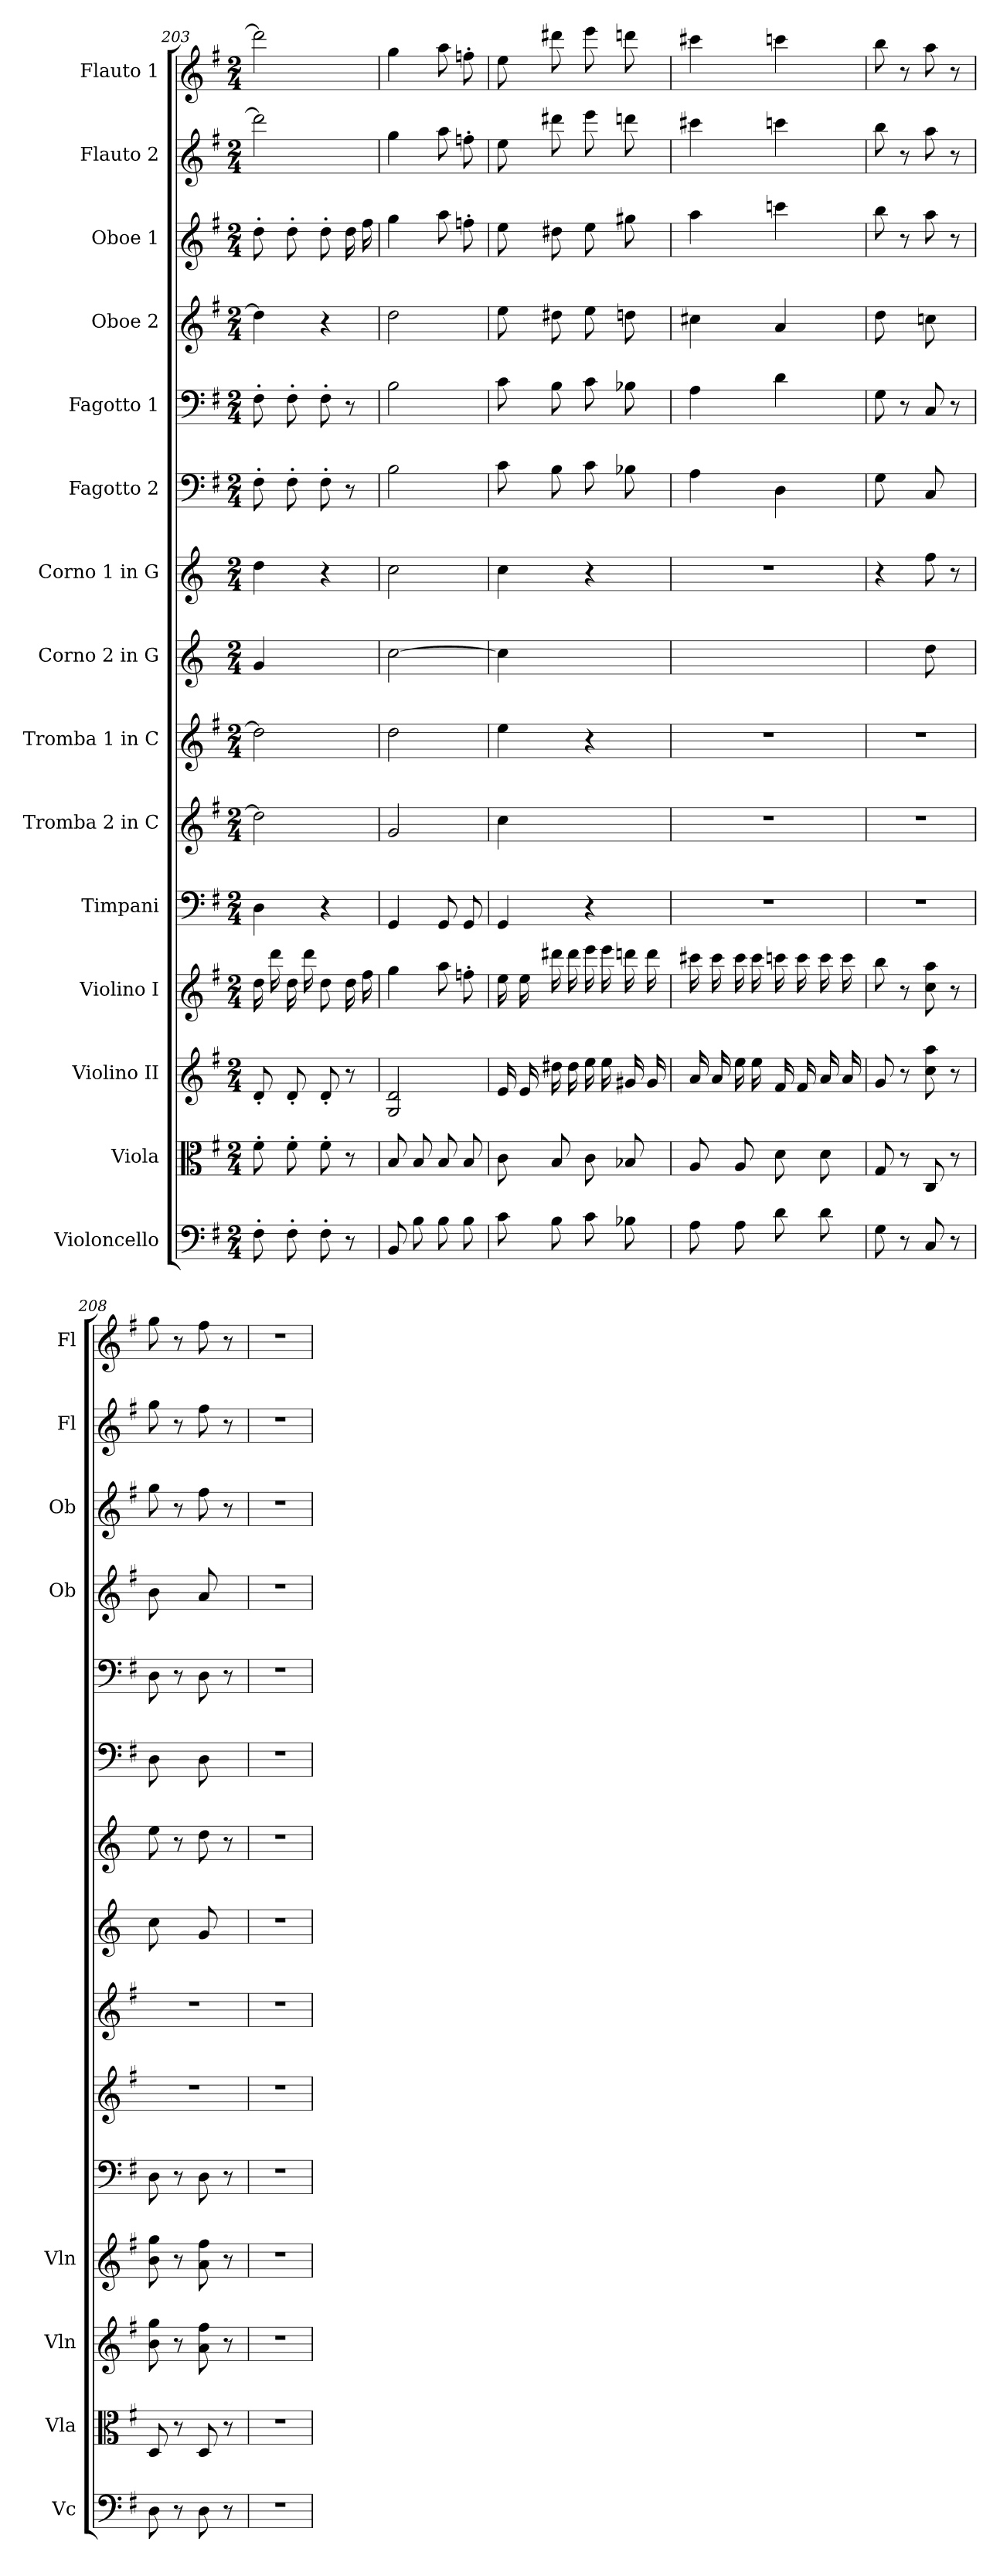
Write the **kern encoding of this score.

**kern	**kern	**kern	**kern	**kern	**kern	**kern	**kern	**kern	**kern	**kern	**kern	**kern	**kern	**kern
*part15	*part14	*part13	*part12	*part11	*part10	*part9	*part8	*part7	*part6	*part5	*part4	*part3	*part2	*part1
*staff15	*staff14	*staff13	*staff12	*staff11	*staff10	*staff9	*staff8	*staff7	*staff6	*staff5	*staff4	*staff3	*staff2	*staff1
*I"Violoncello	*I"Viola	*I"Violino II	*I"Violino I	*I"Timpani	*I"Tromba 2 in C	*I"Tromba 1 in C	*I"Corno 2 in G	*I"Corno 1 in G	*I"Fagotto 2	*I"Fagotto 1	*I"Oboe 2	*I"Oboe 1	*I"Flauto 2	*I"Flauto 1
*I'Vc	*I'Vla	*I'Vln	*I'Vln	*	*	*	*	*	*	*	*I'Ob	*I'Ob	*I'Fl	*I'Fl
*clefF4	*clefC3	*clefG2	*clefG2	*clefF4	*clefG2	*clefG2	*clefG2	*clefG2	*clefF4	*clefF4	*clefG2	*clefG2	*clefG2	*clefG2
*	*	*	*	*	*ITrd1c2	*ITrd1c2	*ITrd-4c-7	*ITrd-4c-7	*	*	*	*	*	*
*k[f#]	*k[f#]	*k[f#]	*k[f#]	*k[f#]	*k[b-]	*k[b-]	*k[f#]	*k[f#]	*k[f#]	*k[f#]	*k[f#]	*k[f#]	*k[f#]	*k[f#]
*G:	*G:	*G:	*G:	*G:	*F:	*F:	*G:	*G:	*G:	*G:	*G:	*G:	*G:	*G:
*M2/4	*M2/4	*M2/4	*M2/4	*M2/4	*M2/4	*M2/4	*M2/4	*M2/4	*M2/4	*M2/4	*M2/4	*M2/4	*M2/4	*M2/4
=203	=203	=203	=203	=203	=203	=203	=203	=203	=203	=203	=203	=203	=203	=203
8F#'	8f#'	8d'	16dd	4D	2cc]	2cc]	4dd	4aa	8F#'	8F#'	4dd]	8dd'	2ddd]	2ddd]
.	.	.	16ddd	.	.	.	.	.	.	.	.	.	.	.
8F#'	8f#'	8d'	16dd	.	.	.	.	.	8F#'	8F#'	.	8dd'	.	.
.	.	.	16ddd	.	.	.	.	.	.	.	.	.	.	.
8F#'	8f#'	8d'	8dd	4r	.	.	4ryy	4r	8F#'	8F#'	4r	8dd'	.	.
8r	8r	8r	16dd	.	.	.	.	.	8r	8r	.	16dd	.	.
.	.	.	16ff#	.	.	.	.	.	.	.	.	16ff#	.	.
=204	=204	=204	=204	=204	=204	=204	=204	=204	=204	=204	=204	=204	=204	=204
8BB	8B	2G 2d	4gg	4GG	2f	2cc	[2gg	2gg	2B	2B	2dd	4gg	4gg	4gg
8B	8B	.	.	.	.	.	.	.	.	.	.	.	.	.
8B	8B	.	8aa	8GG	.	.	.	.	.	.	.	8aa	8aa	8aa
8B	8B	.	8ffn'	8GG	.	.	.	.	.	.	.	8ffn'	8ffn'	8ffn'
=205	=205	=205	=205	=205	=205	=205	=205	=205	=205	=205	=205	=205	=205	=205
8c	8c	16e	16ee	4GG	4b-	4dd	4gg]	4gg	8c	8c	8ee	8ee	8ee	8ee
.	.	16e	16ee	.	.	.	.	.	.	.	.	.	.	.
8B	8B	16dd#X	16ddd#X	.	.	.	.	.	8B	8B	8dd#X	8dd#X	8ddd#X	8ddd#X
.	.	16dd#	16ddd#	.	.	.	.	.	.	.	.	.	.	.
8c	8c	16ee	16eee	4r	4ryy	4r	4ryy	4r	8c	8c	8ee	8ee	8eee	8eee
.	.	16ee	16eee	.	.	.	.	.	.	.	.	.	.	.
8B-X	8B-X	16g#X	16dddn	.	.	.	.	.	8B-X	8B-X	8ddn	8gg#X	8dddn	8dddn
.	.	16g#	16ddd	.	.	.	.	.	.	.	.	.	.	.
=206	=206	=206	=206	=206	=206	=206	=206	=206	=206	=206	=206	=206	=206	=206
8A	8A	16a	16ccc#X	2r	2r	2r	2ryy	2r	4A	4A	4cc#X	4aa	4ccc#X	4ccc#X
.	.	16a	16ccc#	.	.	.	.	.	.	.	.	.	.	.
8A	8A	16ee	16ccc#	.	.	.	.	.	.	.	.	.	.	.
.	.	16ee	16ccc#	.	.	.	.	.	.	.	.	.	.	.
8d	8d	16f#	16cccn	.	.	.	.	.	4D	4d	4a	4cccn	4cccn	4cccn
.	.	16f#	16ccc	.	.	.	.	.	.	.	.	.	.	.
8d	8d	16a	16ccc	.	.	.	.	.	.	.	.	.	.	.
.	.	16a	16ccc	.	.	.	.	.	.	.	.	.	.	.
=207	=207	=207	=207	=207	=207	=207	=207	=207	=207	=207	=207	=207	=207	=207
8G	8G	8g	8bb	2r	2r	2r	4ryy	4r	8G	8G	8dd	8bb	8bb	8bb
8r	8r	8r	8r	.	.	.	.	.	8ryy	8r	8ryy	8r	8r	8r
8C	8C	8cc 8aa	8cc 8aa	.	.	.	8aa	8ccc	8C	8C	8ccn	8aa	8aa	8aa
8r	8r	8r	8r	.	.	.	8ryy	8r	8ryy	8r	8ryy	8r	8r	8r
=208	=208	=208	=208	=208	=208	=208	=208	=208	=208	=208	=208	=208	=208	=208
8D	8D	8b 8gg	8b 8gg	8D	2r	2r	8gg	8bb	8D	8D	8b	8gg	8gg	8gg
8r	8r	8r	8r	8r	.	.	8ryy	8r	8ryy	8r	8ryy	8r	8r	8r
8D	8D	8a 8ff#	8a 8ff#	8D	.	.	8dd	8aa	8D	8D	8a	8ff#	8ff#	8ff#
8r	8r	8r	8r	8r	.	.	8ryy	8r	8ryy	8r	8ryy	8r	8r	8r
=209	=209	=209	=209	=209	=209	=209	=209	=209	=209	=209	=209	=209	=209	=209
2r	2r	2r	2r	2r	2r	2r	2r	2r	2r	2r	2r	2r	2r	2r
=	=	=	=	=	=	=	=	=	=	=	=	=	=	=
*-	*-	*-	*-	*-	*-	*-	*-	*-	*-	*-	*-	*-	*-	*-
